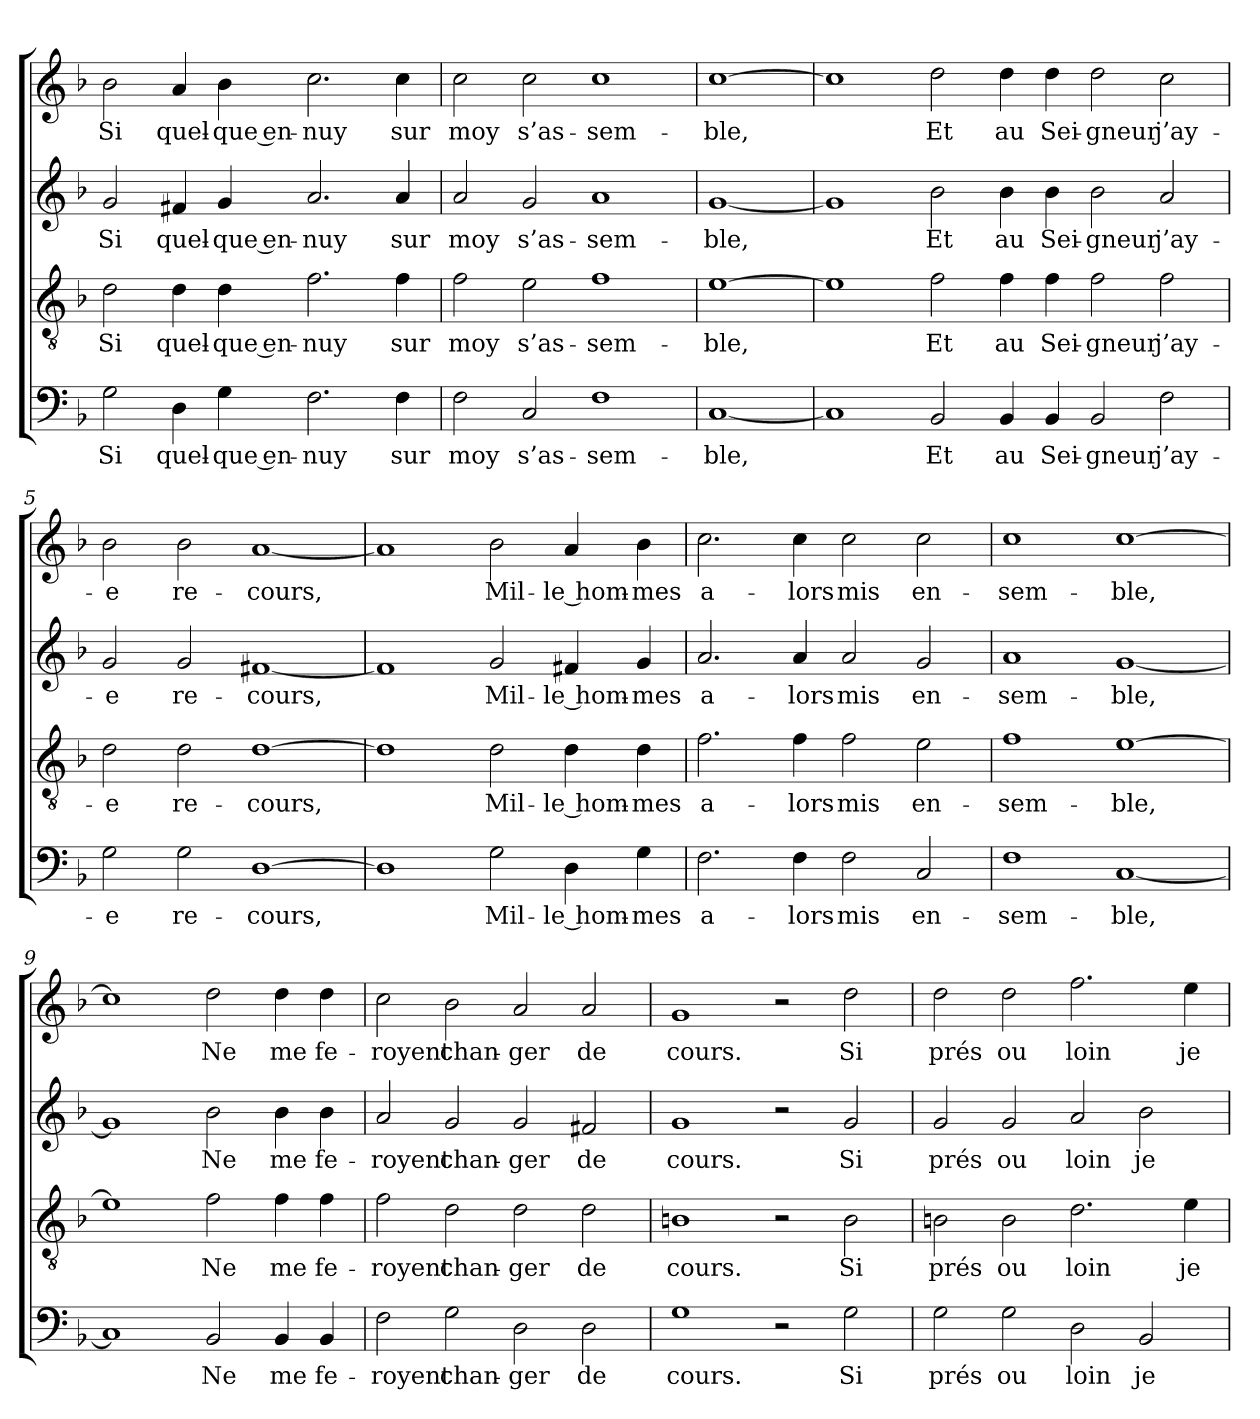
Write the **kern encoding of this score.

**kern	**text	**kern	**text	**kern	**text	**kern	**text
*part4	*part4	*part3	*part3	*part2	*part2	*part1	*part1
*staff4	*staff4	*staff3	*staff3	*staff2	*staff2	*staff1	*staff1
*clefF4	*	*clefGv2	*	*clefG2	*	*clefG2	*
*k[b-]	*	*k[b-]	*	*k[b-]	*	*k[b-]	*
=1	=1	=1	=1	=1	=1	=1	=1
2G	Si	2d	Si	2g	Si	2b-	Si
4D	quel-	4d	quel-	4f#X	quel-	4a	quel-
4G	-que en-	4d	-que en-	4g	-que en-	4b-	-que en-
2.F	-nuy	2.f	-nuy	2.a	-nuy	2.cc	-nuy
4F	sur	4f	sur	4a	sur	4cc	sur
=2	=2	=2	=2	=2	=2	=2	=2
2F	moy	2f	moy	2a	moy	2cc	moy
2C	s’as-	2e	s’as-	2g	s’as-	2cc	s’as-
1F	-sem-	1f	-sem-	1a	-sem-	1cc	-sem-
=3	=3	=3	=3	=3	=3	=3	=3
[1C	-ble,	[1e	-ble,	[1g	-ble,	[1cc	-ble,
!!LO:LB:g=z
=4	=4	=4	=4	=4	=4	=4	=4
1C]	.	1e]	.	1g]	.	1cc]	.
2BB-	Et	2f	Et	2b-	Et	2dd	Et
4BB-	au	4f	au	4b-	au	4dd	au
4BB-	Sei-	4f	Sei-	4b-	Sei-	4dd	Sei-
2BB-	-gneur	2f	-gneur	2b-	-gneur	2dd	-gneur
2F	j’ay-	2f	j’ay-	2a	j’ay-	2cc	j’ay-
=5	=5	=5	=5	=5	=5	=5	=5
2G	-e	2d	-e	2g	-e	2b-	-e
2G	re-	2d	re-	2g	re-	2b-	re-
[1D	-cours,	[1d	-cours,	[1f#X	-cours,	[1a	-cours,
=6	=6	=6	=6	=6	=6	=6	=6
1D]	.	1d]	.	1f#]	.	1a]	.
2G	Mil-	2d	Mil-	2g	Mil-	2b-	Mil-
4D	-le hom-	4d	-le hom-	4f#X	-le hom-	4a	-le hom-
4G	-mes	4d	-mes	4g	-mes	4b-	-mes
=7	=7	=7	=7	=7	=7	=7	=7
2.F	a-	2.f	a-	2.a	a-	2.cc	a-
4F	-lors	4f	-lors	4a	-lors	4cc	-lors
2F	mis	2f	mis	2a	mis	2cc	mis
2C	en-	2e	en-	2g	en-	2cc	en-
!!LO:LB:g=z
=8	=8	=8	=8	=8	=8	=8	=8
1F	-sem-	1f	-sem-	1a	-sem-	1cc	-sem-
[1C	-ble,	[1e	-ble,	[1g	-ble,	[1cc	-ble,
=9	=9	=9	=9	=9	=9	=9	=9
1C]	.	1e]	.	1g]	.	1cc]	.
2BB-	Ne	2f	Ne	2b-	Ne	2dd	Ne
4BB-	me	4f	me	4b-	me	4dd	me
4BB-	fe-	4f	fe-	4b-	fe-	4dd	fe-
=10	=10	=10	=10	=10	=10	=10	=10
2F	-royent	2f	-royent	2a	-royent	2cc	-royent
2G	chan-	2d	chan-	2g	chan-	2b-	chan-
2D	-ger	2d	-ger	2g	-ger	2a	-ger
2D	de	2d	de	2f#X	de	2a	de
=11	=11	=11	=11	=11	=11	=11	=11
1G	cours.	1Bn	cours.	1g	cours.	1g	cours.
2r	.	2r	.	2r	.	2r	.
2G	Si	2B	Si	2g	Si	2dd	Si
!!LO:PB:g=z
=12	=12	=12	=12	=12	=12	=12	=12
2G	prés	2Bn	prés	2g	prés	2dd	prés
2G	ou	2B	ou	2g	ou	2dd	ou
2D	loin	2.d	loin	2a	loin	2.ff	loin
2BB-	je	.	.	2b-	je	.	.
.	.	4e	je	.	.	4ee	je
=	=	=	=	=	=	=	=
*-	*-	*-	*-	*-	*-	*-	*-
